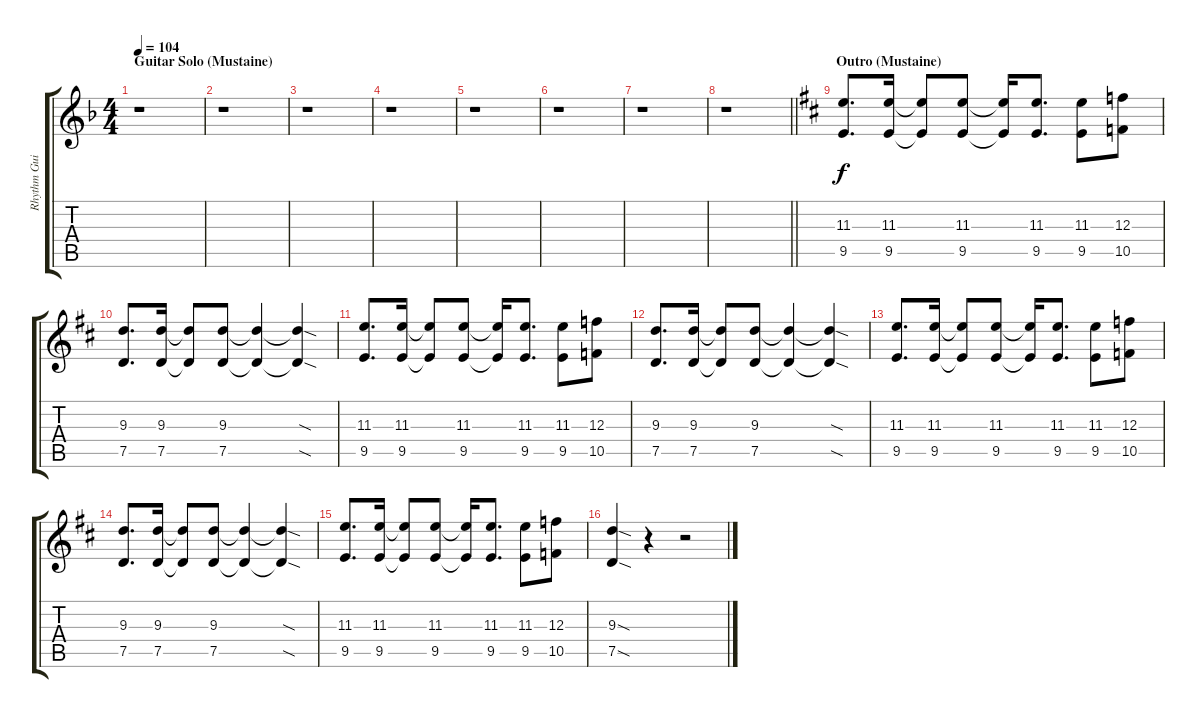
\track ("Rhythm Guitar 3" "Rhythm Gui") {instrument distortionguitar}
\staff {score tabs}
\tuning (D4 A3 F3 C3 G2 D2) {hide}
\ts (4 4)
\section ("" "Guitar Solo (Mustaine)")
\tempo 104
\clef g2
\ks dminor
r.1{dy f} |
r.1 |
r.1 |
r.1 |
r.1 |
r.1 |
r.1 |
\barLineRight lightlight
r.1 |
\section ("" "Outro (Mustaine)")
\ks bminor
(11.3 9.5).8{d} (11.3 9.5).16 (11.3{t} 9.5{t}).8 (11.3 9.5).8 (11.3{t} 9.5{t}).16 (11.3 9.5).8{d} (11.3 9.5).8 (12.3 10.5).8 |
(9.3 7.5).8{d} (9.3 7.5).16 (9.3{t} 7.5{t}).8 (9.3 7.5).8 (9.3{t} 7.5{t}).4 (9.3{sod t} 7.5{sod t}).4 |
(11.3 9.5).8{d} (11.3 9.5).16 (11.3{t} 9.5{t}).8 (11.3 9.5).8 (11.3{t} 9.5{t}).16 (11.3 9.5).8{d} (11.3 9.5).8 (12.3 10.5).8 |
(9.3 7.5).8{d} (9.3 7.5).16 (9.3{t} 7.5{t}).8 (9.3 7.5).8 (9.3{t} 7.5{t}).4 (9.3{sod t} 7.5{sod t}).4 |
(11.3 9.5).8{d} (11.3 9.5).16 (11.3{t} 9.5{t}).8 (11.3 9.5).8 (11.3{t} 9.5{t}).16 (11.3 9.5).8{d} (11.3 9.5).8 (12.3 10.5).8 |
(9.3 7.5).8{d} (9.3 7.5).16 (9.3{t} 7.5{t}).8 (9.3 7.5).8 (9.3{t} 7.5{t}).4 (9.3{sod t} 7.5{sod t}).4 |
(11.3 9.5).8{d} (11.3 9.5).16 (11.3{t} 9.5{t}).8 (11.3 9.5).8 (11.3{t} 9.5{t}).16 (11.3 9.5).8{d} (11.3 9.5).8 (12.3 10.5).8 |
(9.3{sod} 7.5{sod}).4 r.4 r.2
